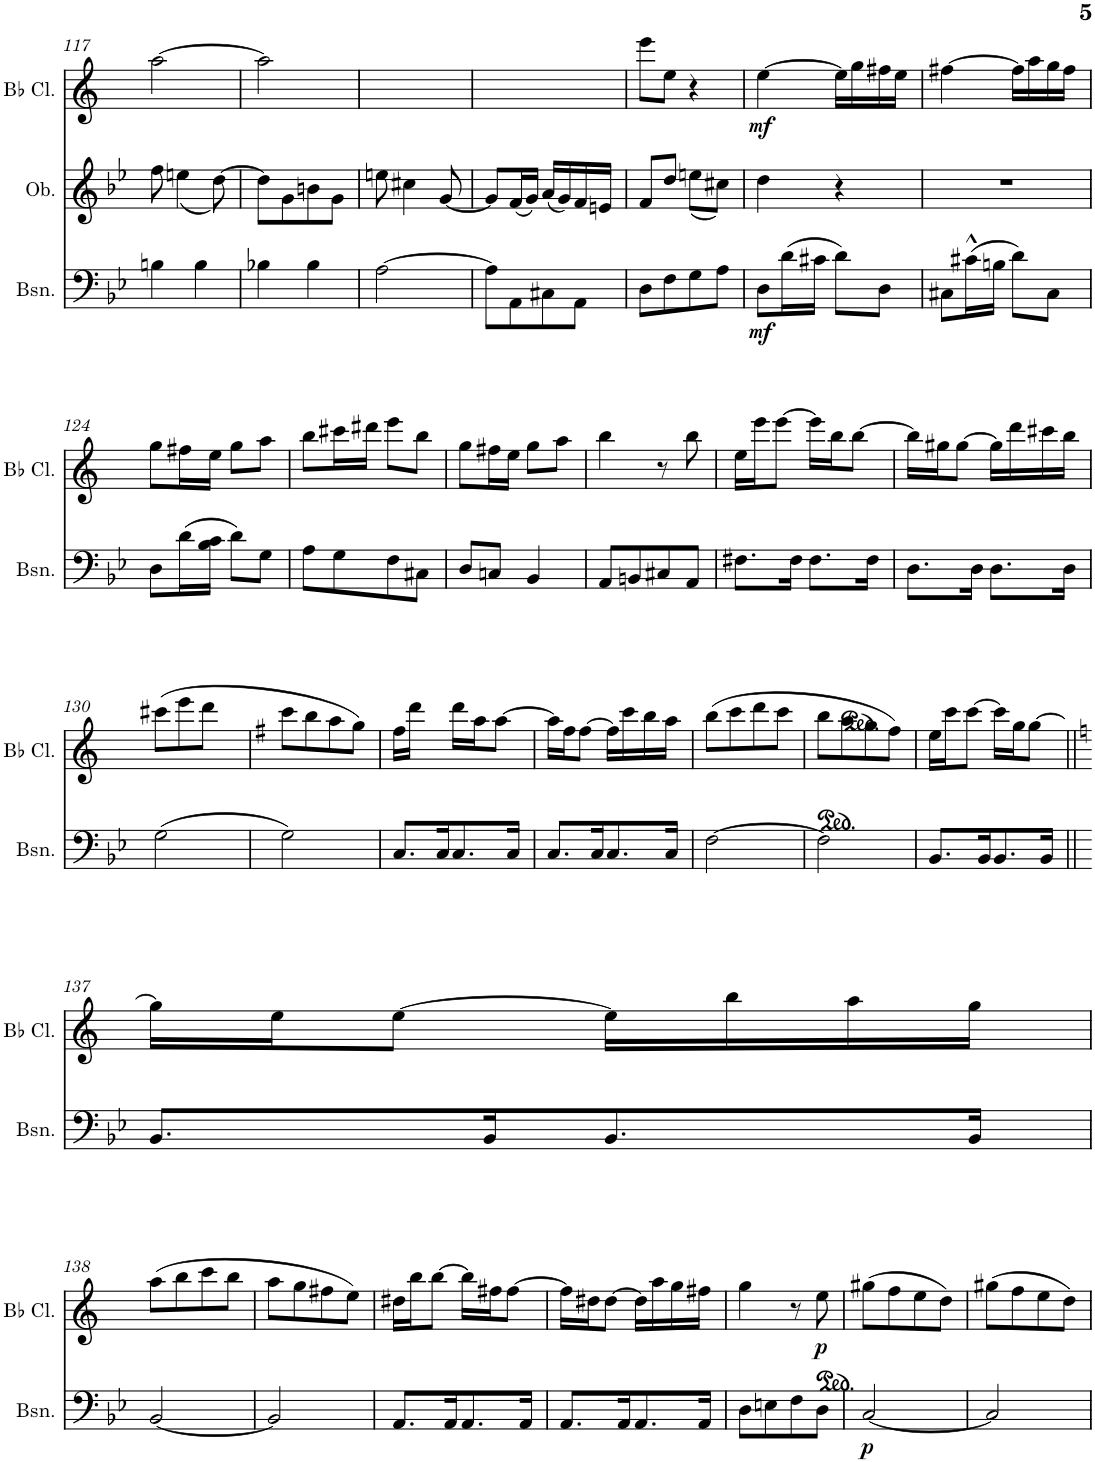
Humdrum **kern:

**kern	**dynam	**kern	**kern	**dynam
*part3	*part3	*part2	*part1	*part1
*staff3	*staff3	*staff2	*staff1	*staff1
*I"Bassoon	*	*I"Oboe	*I"Bb Clarinet	*
*I'Bsn.	*	*I'Ob.	*I'Bb Cl.	*
!!LO:PB:g=z
*clefF4	*	*clefG2	*clefG2	*
*	*	*	*Trd1c2	*
*k[b-e-]	*	*k[b-e-]	*k[]	*
*M2/4	*	*M2/4	*M2/4	*
=117	=117	=117	=117	=117
4Bn\	.	8ff\	[>2aa\	.
.	.	(<4een\	.	.
4B\	.	.	.	.
.	.	[>8dd\)	.	.
=118	=118	=118	=118	=118
4B-X\	.	8dd\L]	2aa\]	.
.	.	8g\	.	.
4B-\	.	8bn\	.	.
.	.	8g\J	.	.
=119	=119	=119	=119	=119
[>2A\	.	8een\	2ryy	.
.	.	4cc#X\	.	.
.	.	[<8g/	.	.
=120	=120	=120	=120	=120
8A\L]	.	8g/L]	2ryy	.
8AA\	.	(<16f/L	.	.
.	.	16g/JJ)	.	.
8C#X\	.	(<16a/LL	.	.
.	.	16g/)	.	.
8AA\J	.	16f/	.	.
.	.	16en/JJ	.	.
=121	=121	=121	=121	=121
8D\L	.	8f/L	8eee\L	.
8F\	.	8dd/J	8ee\J	.
8G\	.	(<8een\L	4r	.
8A\J	.	8cc#X\J)	.	.
=122	=122	=122	=122	=122
!	!LO:DY:b	!	!	!LO:DY:b
8D\L	mf	4dd\	[>4ee\	mf
(>16d\L	.	.	.	.
16c#X\JJ	.	.	.	.
8d\L)	.	4r	16ee\LL]	.
.	.	.	16gg\	.
8D\J	.	.	16ff#X\	.
.	.	.	16ee\JJ	.
=123	=123	=123	=123	=123
8C#X\L	.	2r	[>4ff#X\	.
(>16c#X^^\L	.	.	.	.
16Bn\JJ	.	.	.	.
8d\L)	.	.	16ff#\LL]	.
.	.	.	16aa\	.
8C#\J	.	.	16gg\	.
.	.	.	16ff#\JJ	.
!!LO:LB:g=z
=124	=124	=124	=124	=124
8D\L	.	2r	8gg\L	.
(>16d\L	.	.	16ff#X\L	.
16B-\ 16c\JJ	.	.	16ee\JJ	.
8d\L)	.	.	8gg\L	.
8G\J	.	.	8aa\J	.
=125	=125	=125	=125	=125
8A\L	.	2r	8bb\L	.
8G\	.	.	16ccc#X\L	.
.	.	.	16ddd#X\JJ	.
8F\	.	.	8eee\L	.
8C#X\J	.	.	8bb\J	.
=126	=126	=126	=126	=126
8D/L	.	2r	8gg\L	.
8Cn/J	.	.	16ff#X\L	.
.	.	.	16ee\JJ	.
4BB-/	.	.	8gg\L	.
.	.	.	8aa\J	.
=127	=127	=127	=127	=127
8AA/L	.	2r	4bb\	.
8BBn/	.	.	.	.
8C#X/	.	.	8r	.
8AA/J	.	.	8bb\	.
=128	=128	=128	=128	=128
8.F#X\L	.	2r	16ee\LL	.
.	.	.	16eee\J	.
.	.	.	[>8eee\J	.
16F#\Jk	.	.	.	.
8.F#\L	.	.	16eee\LL]	.
.	.	.	16bb\J	.
.	.	.	[>8bb\J	.
16F#\Jk	.	.	.	.
=129	=129	=129	=129	=129
8.D\L	.	2r	16bb\LL]	.
.	.	.	16gg#X\J	.
.	.	.	[>8gg#\J	.
16D\Jk	.	.	.	.
8.D\L	.	.	16gg#\LL]	.
.	.	.	16ddd\	.
.	.	.	16ccc#X\	.
16D\Jk	.	.	16bb\JJ	.
!!LO:LB:g=z
=130	=130	=130	=130	=130
(>2G\	.	2r	(>8ccc#X\L	.
.	.	.	8eee\	.
.	.	.	8ddd\J	.
.	.	.	8ryy	.
=131	=131	=131	=131	=131
*	*	*	*k[f#]	*
2G\)	.	2r	8ccc\L	.
.	.	.	8bb\	.
.	.	.	8aa\	.
.	.	.	8gg\J)	.
=132	=132	=132	=132	=132
8.C/L	.	2r	16ff#\LL	.
.	.	.	16ddd\JJ	.
.	.	.	8ryy	.
16C/K	.	.	.	.
8.C/	.	.	16ddd\LL	.
.	.	.	16aa\J	.
.	.	.	[>8aa\J	.
16C/Jk	.	.	.	.
=133	=133	=133	=133	=133
8.C/L	.	2r	16aa\LL]	.
.	.	.	16ff#\J	.
.	.	.	[>8ff#\J	.
16C/K	.	.	.	.
8.C/	.	.	16ff#\LL]	.
.	.	.	16ccc\	.
.	.	.	16bb\	.
16C/Jk	.	.	16aa\JJ	.
=134	=134	=134	=134	=134
[>2F\	.	2r	(>8bb\L	.
.	.	.	8ccc\	.
.	.	.	8ddd\	.
.	.	.	8ccc\J	.
=135	=135	=135	=135	=135
2F\]	.	2r	8bb\L	.
.	.	.	8aa\	.
.	.	.	8gg\	.
.	.	.	8ff#\J)	.
=136	=136	=136	=136	=136
8.BB-/L	.	2r	16ee\LL	.
.	.	.	16ccc\J	.
.	.	.	[>8ccc\J	.
16BB-/K	.	.	.	.
8.BB-/	.	.	16ccc\LL]	.
.	.	.	16gg\J	.
.	.	.	[>8gg\J	.
16BB-/Jk	.	.	.	.
!!LO:LB:g=z
=137||	=137||	=137||	=137||	=137||
*k[b-e-]	*	*k[b-e-]	*k[]	*
8.BB-/L	.	2r	16gg\LL]	.
.	.	.	16ee\J	.
.	.	.	[>8ee\J	.
16BB-/K	.	.	.	.
8.BB-/	.	.	16ee\LL]	.
.	.	.	16bb\	.
.	.	.	16aa\	.
16BB-/Jk	.	.	16gg\JJ	.
!!LO:LB:g=z
=138	=138	=138	=138	=138
[<2BB-/	.	2r	(>8aa\L	.
.	.	.	8bb\	.
.	.	.	8ccc\	.
.	.	.	8bb\J	.
=139	=139	=139	=139	=139
2BB-/]	.	2r	8aa\L	.
.	.	.	8gg\	.
.	.	.	8ff#X\	.
.	.	.	8ee\J)	.
=140	=140	=140	=140	=140
8.AA/L	.	2r	16dd#X\LL	.
.	.	.	16bb\J	.
.	.	.	[>8bb\J	.
16AA/K	.	.	.	.
8.AA/	.	.	16bb\LL]	.
.	.	.	16ff#X\J	.
.	.	.	[>8ff#\J	.
16AA/Jk	.	.	.	.
=141	=141	=141	=141	=141
8.AA/L	.	2r	16ff#\LL]	.
.	.	.	16dd#X\J	.
.	.	.	[>8dd#\J	.
16AA/K	.	.	.	.
8.AA/	.	.	16dd#\LL]	.
.	.	.	16aa\	.
.	.	.	16gg\	.
16AA/Jk	.	.	16ff#X\JJ	.
=142	=142	=142	=142	=142
8D\L	.	2r	4gg\	.
8En\	.	.	.	.
8F\	.	.	8r	.
!	!	!	!	!LO:DY:b
8D\J	.	.	8ee\	p
=143	=143	=143	=143	=143
!	!LO:DY:b	!	!	!
[<2C/	p	2r	(>8gg#X\L	.
.	.	.	8ff\	.
.	.	.	8ee\	.
.	.	.	8dd\J)	.
=144	=144	=144	=144	=144
2C/]	.	2r	(>8gg#X\L	.
.	.	.	8ff\	.
.	.	.	8ee\	.
.	.	.	8dd\J)	.
=	=	=	=	=
*-	*-	*-	*-	*-
